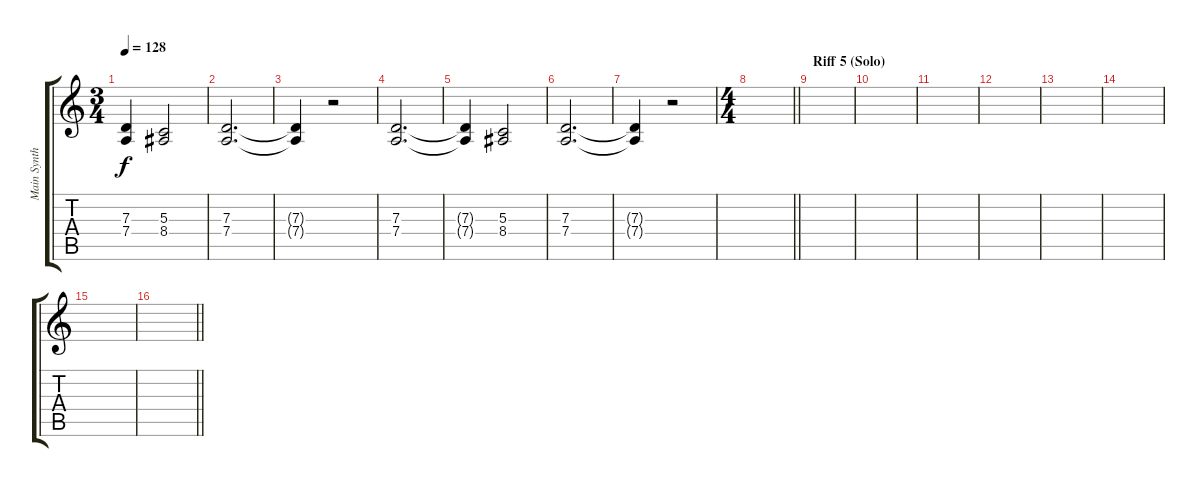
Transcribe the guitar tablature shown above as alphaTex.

\track ("Main Synth" "Main Synth") {instrument synthvoice}
\staff {score tabs}
\tuning (E4 B3 G3 D3 A2 E2) {hide}
\ts (3 4)
\tempo 128
\clef g2
\ks c
(7.3{t} 7.4{t}).4{dy f} (5.3 8.4).2 |
(7.3 7.4).2{d} |
(7.3{t} 7.4{t}).4 r.2 |
(7.3 7.4).2{d} |
(7.3{t} 7.4{t}).4 (5.3 8.4).2 |
(7.3 7.4).2{d} |
(7.3{t} 7.4{t}).4 r.2 |
\ts (4 4)
\barLineRight lightlight
|
\section ("" "Riff 5 (Solo)")
|
|
|
|
|
|
|
\barLineRight lightlight
